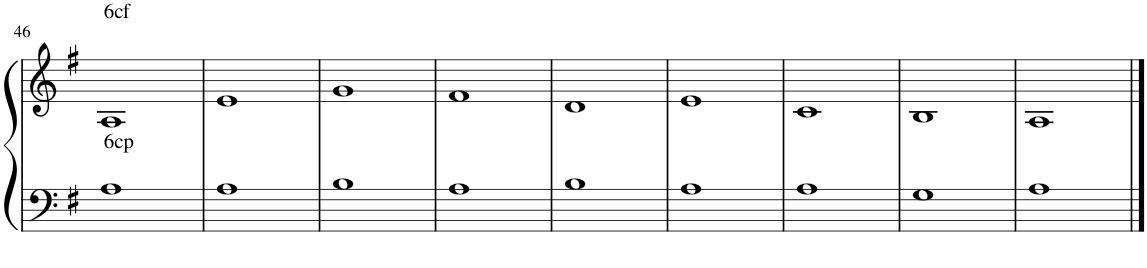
**kern	**kern
*part1	*part1
*staff2	*staff1
*I"Piano	*
*I'Pno.	*
!!LO:PB:g=z
*clefF4	*clefG2
*k[f#]	*k[f#]
*M4/4	*M4/4
=46	=46
!	!LO:TX:a:t=6cf
!LO:TX:a:t=6cp	!
1A	1A
=47	=47
1A	1e
=48	=48
1B	1g
=49	=49
1A	1f#
=50	=50
1B	1d
=51	=51
1A	1e
=52	=52
1A	1c
=53	=53
1G	1B
=54	=54
1A	1A
==	==
*-	*-
